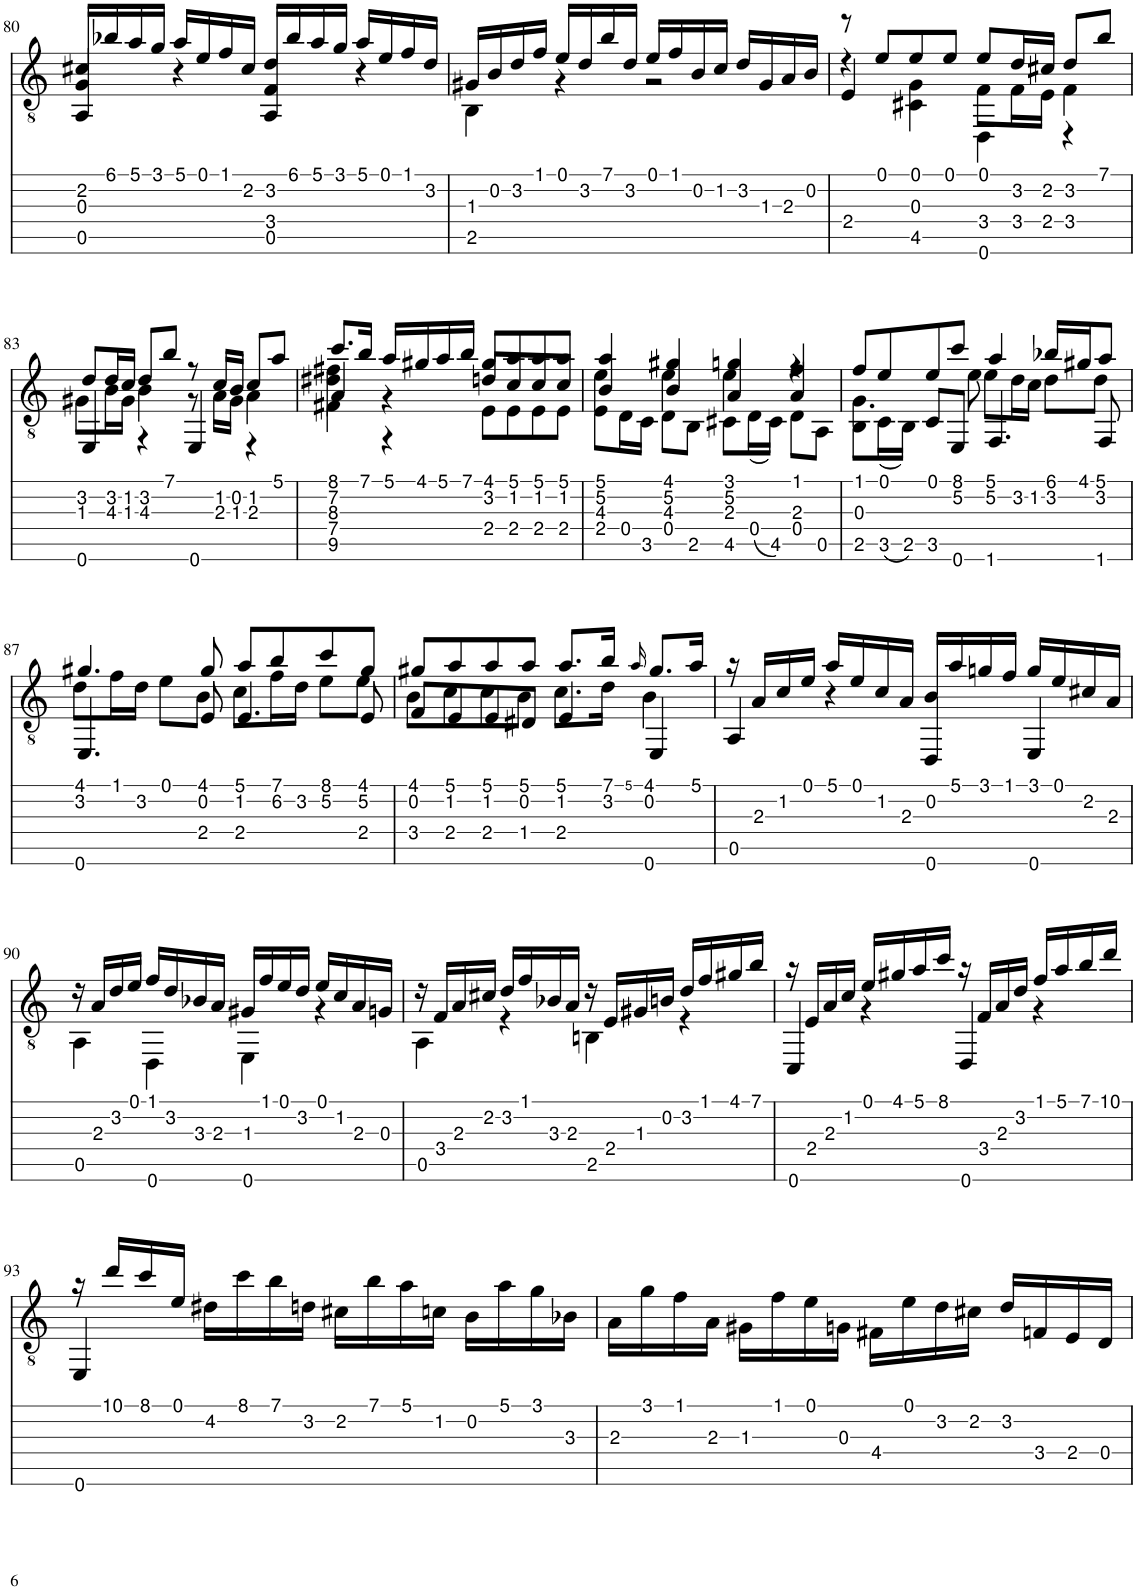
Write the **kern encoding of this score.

**kern	**kern
*part1	*part1
*staff2	*staff1
*I"Guitar	*
*I'Guit.	*
!!LO:PB:g=z
*	*clefGv2
*k[]	*k[]
*M4/4	*M4/4
*met(c)	*met(c)
=80	=80
*^	*^
16c#XLL	4AA 4G	16c#X/LL	4AA/ 4G/
16b-XJ	.	16b-X/	.
16aL	.	16a/	.
16gJJ	.	16g/JJ	.
16aLL	4r	16a/LL	4r
16eJ	.	16e/	.
16fL	.	16f/	.
16c#JJ	.	16c#/JJ	.
16dLL	4AA 4F	16d/LL	4AA/ 4F/
16b-J	.	16b-/	.
16aL	.	16a/	.
16gJJ	.	16g/JJ	.
16aLL	4r	16a/LL	4r
16eJ	.	16e/	.
16fL	.	16f/	.
16dJJ	.	16d/JJ	.
=81	=81	=81	=81
16G#XLL	4BB	16G#X/LL	4BB\
16BJ	.	16B/	.
16dL	.	16d/	.
16fJJ	.	16f/JJ	.
16eLL	4r	16e/LL	4r
16dJ	.	16d/	.
16bL	.	16b/	.
16dJJ	.	16d/JJ	.
16eLL	2r	16e/LL	2r
16fJ	.	16f/	.
16BL	.	16B/	.
16cJJ	.	16c/JJ	.
16dLL	.	16d/LL	.
16G#J	.	16G#/	.
16AL	.	16A/	.
16BJJ	.	16B/JJ	.
=82	=82	=82	=82
*	*^	*	*^
8r	4r	4E	8r	4r	4E/
8e	.	.	8e/L	.	.
8eL	4G	4C#X	8e/	4G\	4C#X\
8eJ	.	.	8e/J	.	.
8eL	8FL	4DD	8e/L	8F\L	4DD\
16dL	16FL	.	16d/L	16F\L	.
16c#XJJ	16EJJ	.	16c#X/JJ	16E\JJ	.
8dL	4F	4r	8d/L	4F\	4r
8bJ	.	.	8b/J	.	.
!!LO:LB:g=z	!!	!!
=83	=83	=83	=83	=83	=83
8dL	8G#XL	4EE	8d/L	8G#X\L	4EE/
16dL	16BL	.	16d/L	16B\L	.
16cJJ	16G#JJ	.	16c/JJ	16G#\JJ	.
8dL	4B	4r	8d/L	4B\	4r
8bJ	.	.	8b/J	.	.
8r	8r	4EE	8r	8r	4EE/
16cLL	16ALL	.	16c/LL	16A\LL	.
16BJJ	16G#JJ	.	16B/JJ	16G#\JJ	.
8cL	4A	4r	8c/L	4A\	4r
8aJ	.	.	8a/J	.	.
=84	=84	=84	=84	=84	=84
*	*	*^	*	*	*^
8.ccL	4d#X 4f#X	4A	4F#X	8.cc/L	4d#X\ 4f#X\	4A/	4F#X\
16bJk	.	.	.	16b/Jk	.	.	.
16aLL	2.ryy	4r	4r	16a/LL	2.ryy	4r	4r
16g#XJ	.	.	.	16g#X/	.	.	.
16aL	.	.	.	16a/	.	.	.
16bJJ	.	.	.	16b/JJ	.	.	.
8g#L	.	8dnL	8EL	8g#/L	.	8dn/L	8E\L
8aJ	.	8cJ	8EJ	8a/	.	8c/	8E\
8aL	.	8cL	8EL	8a/	.	8c/	8E\
8aJ	.	8cJ	8EJ	8a/J	.	8c/J	8E\J
=85	=85	=85	=85	=85	=85	=85	=85
4a	4e	4B	8EL	4a/	4e\	4B/	8E\L
.	.	.	16DL	.	.	.	16D\L
.	.	.	16CJJ	.	.	.	16C\JJ
4g#X	4e	4B	8DL	4g#X/	4e\	4B/	8D\L
.	.	.	8BBJ	.	.	.	8BB\J
4gn	4e	4A	8C#XL	4gn/	4e\	4A/	8C#X\L
.	.	.	16DL	.	.	.	(16D\L
.	.	.	16C#JJ	.	.	.	16C#\JJ)
4f	4r	4A	8DL	4f/	4r	4A/	8D\L
.	.	.	8AAJ	.	.	.	8AA\J
*	*	*v	*v	*	*	*	*
*	*	*	*	*	*v	*v
=86	=86	=86	=86	=86	=86
8fL	4.G	8BBL	8f/L	4.G\	8BB\L
8eJ	.	16CL	8e/	.	(<16C\L
.	.	16BBJJ	.	.	16BB\JJ)
8eL	.	8CL	8e/	.	8C/L
8ccJ	8e	8EEJ	8cc/J	8e\	8EE/J
4a	8eL	4.FF	4a/	8e\L	4.FF/
.	16dL	.	.	16d\L	.
.	16cJJ	.	.	16c\JJ	.
16b-XLL	8dL	.	16b-X/LL	8d\L	.
16g#XJ	.	.	16g#X/J	.	.
8aJ	8dJ	8FF	8a/J	8d\J	8FF/
!!LO:LB:g=z	!!	!!
=87	=87	=87	=87	=87	=87
4.g#X	8dL	4.EE	4.g#X/	8d\L	4.EE/
.	16fL	.	.	16f\L	.
.	16dJJ	.	.	16d\JJ	.
.	8eL	.	.	8e\L	.
8g#	8BJ	8E	8g#/	8B\J	8E/
8aL	8cL	4.E	8a/L	8c\L	4.E/
8bJ	16fL	.	8b/	16f\L	.
.	16dJJ	.	.	16d\JJ	.
8ccL	8eL	.	8cc/	8e\L	.
8g#J	8eJ	8E	8g#/J	8e\J	8E/
=88	=88	=88	=88	=88	=88
8g#XL	8BL	8FL	8g#X/L	8B\L	8F/L
8aJ	8cJ	8EJ	8a/	8c\	8E/
8aL	8cL	8EL	8a/	8c\	8E/
8aJ	8BJ	8D#XJ	8a/J	8B\J	8D#X/J
8.aL	8.cL	4E	8.a/L	8.c\L	4E/
16bJk	16dJk	.	16b/Jk	16d\Jk	.
qa	.	.	16qa/	.	.
8.g#L	4B	4EE	8.g#/L	4B\	4EE/
16aJk	.	.	16a/Jk	.	.
*	*v	*v	*	*	*
*	*	*	*v	*v
=89	=89	=89	=89
16r	4AA	16r	4AA/
16ALL	.	16A/LL	.
16c	.	16c/	.
16eJJ	.	16e/JJ	.
16aLL	4r	16a/LL	4r
16eJ	.	16e/	.
16cL	.	16c/	.
16AJJ	.	16A/JJ	.
16BLL	4DD	16B/LL	4DD/
16aJ	.	16a/	.
16gnL	.	16gn/	.
16fJJ	.	16f/JJ	.
16gLL	4EE	16g/LL	4EE/
16eJ	.	16e/	.
16c#XL	.	16c#X/	.
16AJJ	.	16A/JJ	.
!!LO:LB:g=z	!!
=90	=90	=90	=90
16r	4AA	16r	4AA\
16ALL	.	16A/LL	.
16d	.	16d/	.
16eJJ	.	16e/JJ	.
16fLL	4DD	16f/LL	4DD\
16dJ	.	16d/	.
16B-XL	.	16B-X/	.
16AJJ	.	16A/JJ	.
16G#XLL	4EE	16G#X/LL	4EE\
16fJ	.	16f/	.
16eL	.	16e/	.
16dJJ	.	16d/JJ	.
16eLL	4r	16e/LL	4r
16cJ	.	16c/	.
16AL	.	16A/	.
16GnJJ	.	16Gn/JJ	.
=91	=91	=91	=91
16r	4AA	16r	4AA\
16FLL	.	16F/LL	.
16A	.	16A/	.
16c#XJJ	.	16c#X/JJ	.
16dLL	4r	16d/LL	4r
16fJ	.	16f/	.
16B-XL	.	16B-X/	.
16AJJ	.	16A/JJ	.
16r	4BBn	16r	4BBn\
16ELL	.	16E/LL	.
16G#X	.	16G#X/	.
16BnJJ	.	16Bn/JJ	.
16dLL	4r	16d/LL	4r
16fJ	.	16f/	.
16g#XL	.	16g#X/	.
16bJJ	.	16b/JJ	.
=92	=92	=92	=92
16r	4CC	16r	4CC/
16ELL	.	16E/LL	.
16A	.	16A/	.
16cJJ	.	16c/JJ	.
16eLL	4r	16e/LL	4r
16g#XJ	.	16g#X/	.
16aL	.	16a/	.
16ccJJ	.	16cc/JJ	.
16r	4DD	16r	4DD/
16FLL	.	16F/LL	.
16A	.	16A/	.
16dJJ	.	16d/JJ	.
16fLL	4r	16f/LL	4r
16aJ	.	16a/	.
16bL	.	16b/	.
16ddJJ	.	16dd/JJ	.
!!LO:LB:g=z	!!
=93	=93	=93	=93
16r	4EE	16r	4EE/
16ddLL	.	16dd/LL	.
16cc	.	16cc/	.
16eJJ	.	16e/JJ	.
16d#XLL	4ryy	16d#X\LL	4ryy
16ccJ	.	16cc\	.
16bL	.	16b\	.
16dnJJ	.	16dn\JJ	.
16c#XLL	2ryy	16c#X\LL	2ryy
16bJ	.	16b\	.
16aL	.	16a\	.
16c-XJJ	.	16cn\JJ	.
16BLL	.	16B\LL	.
16aJ	.	16a\	.
16gL	.	16g\	.
16B-XJJ	.	16B-X\JJ	.
=94	=94	=94	=94
16ALL	1ryy	16A\LL	1ryy
16gJ	.	16g\	.
16fL	.	16f\	.
16AJJ	.	16A\JJ	.
16G#XLL	.	16G#X\LL	.
16fJ	.	16f\	.
16eL	.	16e\	.
16GnJJ	.	16Gn\JJ	.
16F#XLL	.	16F#X\LL	.
16eJ	.	16e\	.
16dL	.	16d\	.
16c#XJJ	.	16c#X\JJ	.
16dLL	.	16d/LL	.
16F-XJ	.	16Fn/	.
16EL	.	16E/	.
16DJJ	.	16D/JJ	.
*v	*v	*	*
*	*v	*v
=	=
*-	*-
